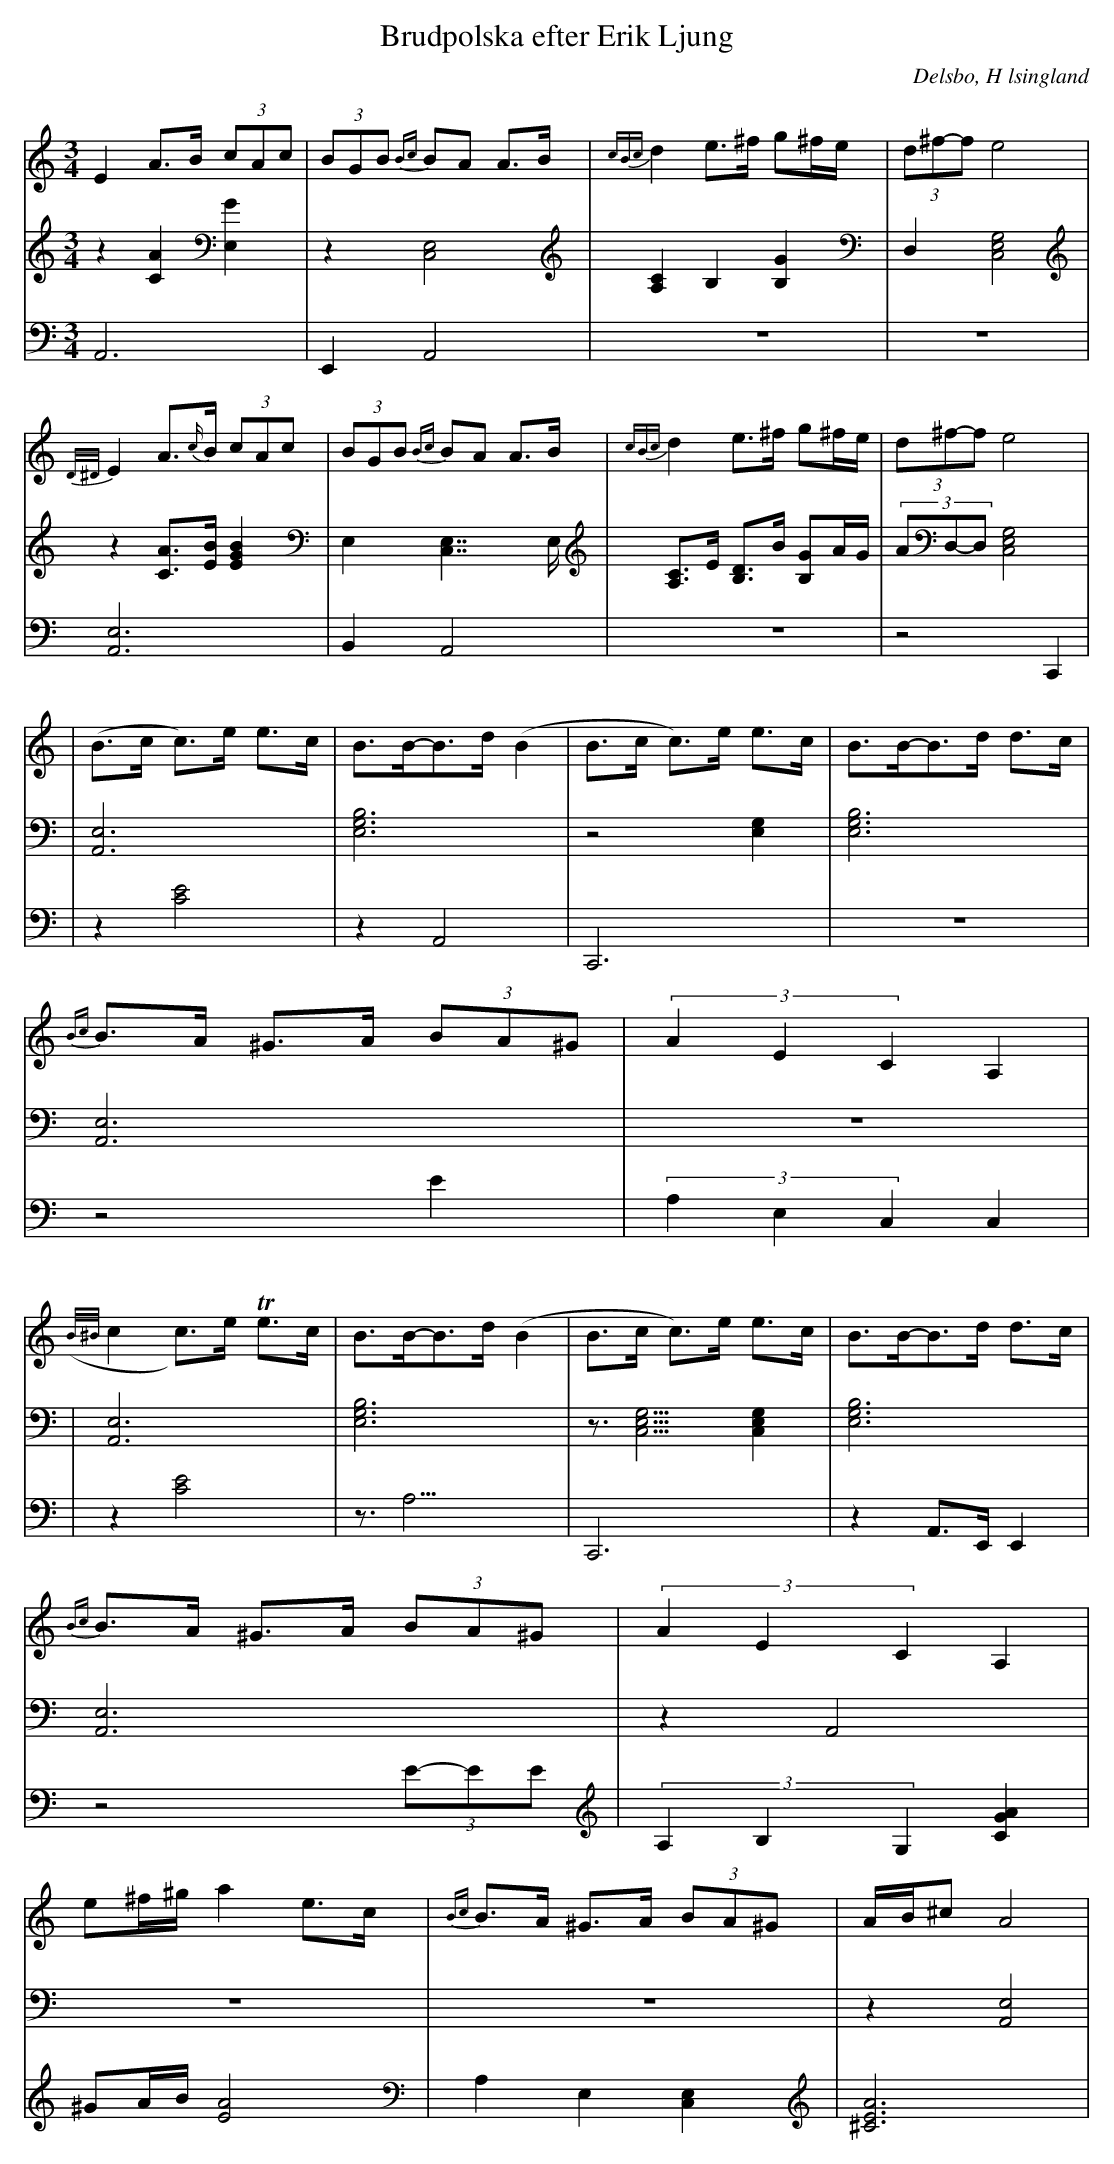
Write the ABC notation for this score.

X:1
T: Brudpolska efter Erik Ljung
Q: 105
O: Delsbo, H lsingland
M: 3/4
L: 1/8
K: Am
V:1
V:2
V:3 =Merge
V:1
E2 A>B (3cAc| (3BGB {Bc}BA A>B|{cBc}d2 e>^f g^f/e/|(3d^f-f e4 |
{D/^D/}E2 A>{c/}B (3cAc| (3BGB {Bc}BA A>B|{cBc}d2 e>^f g^f/e/|(3d^f-f e4 |
|(B>c c)>e e>c|B>B-B>d (B2|B>c c)>e e>c|B>B-B>d d>c|
{Bc}B>A ^G>A (3BA^G|(3A2E2C2 A,2|
({B/^B/}c2 c)>e Te>c|B>B-B>d (B2|B>c c)>e e>c|B>B-B>d d>c|
{Bc}B>A ^G>A (3BA^G|(3A2E2C2 A,2|
e^f/^g/ a2 e>c|{Bc}B>A ^G>A (3BA^G|A/B/^c A4|
V:2
z2 [A2C2] [E,2G2]|z2 [C,4E,4]|[A,2C2] B,2 [B,2G2]|D,2 [E,4G,4C,4]|
z2 [AC]>[BE] [B2E2G2]|E,2 [C,7/2E,7/2]E,/|[A,C]>E [B,D]>B [B,G]A/G/|(3AD,-D, [E,4G,4C,4]|
|[A,,6E,6]|[E,6G,6B,6]|z4[G,2E,2]|[E,6G,6B,6]|
[A,,6E,6]|z6|
|[A,,6E,6]|[E,6G,6B,6]|z3/2[E,5/2G,5/2C,5/2] [E,2G,2C,2]|[E,6G,6B,6]|
[A,,6E,6]|z2 A,,4|
z6|z6|z2 [A,,4E,4]|
V:3
A,,6|E,,2 A,,4|z6|z6|
[A,,6E,6]|B,,2 A,,4|z6|z4  C,,2|
|z2 [C4E4]|z2 A,,4|C,,6|z6|
z4 E2|(3A,2E,2C,2 [C,2]|
|z2 [C4E4]|z3<A,3|C,,6|z2 A,,>E,, E,,2|
z4 (3E-EE|(3A,2B,2G,2 [G2A2C2]|
^GA/B/ [A4E4]|A,2 E,2 [C,2E,2]|[A6^C6E6]|
